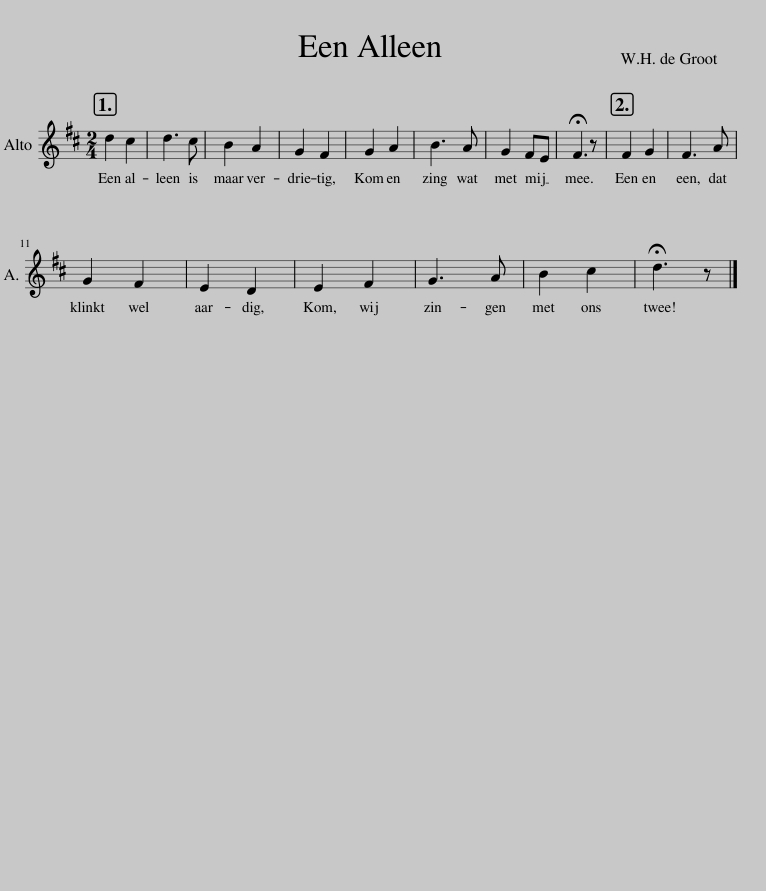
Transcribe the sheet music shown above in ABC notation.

X:1
L:1/8
M:2/4
I:linebreak $
K:D
V:1 treble
V:1
 d2 c2 | d3 c | B2 A2 | G2 F2 | G2 A2 | %5
 B3 A | G2 FE | !fermata!F3 z | F2 G2 | F3 A |$ %10
 G2 F2 | E2 D2 | E2 F2 | G3 A | B2 c2 | %15
 !fermata!d3 z |] %16
